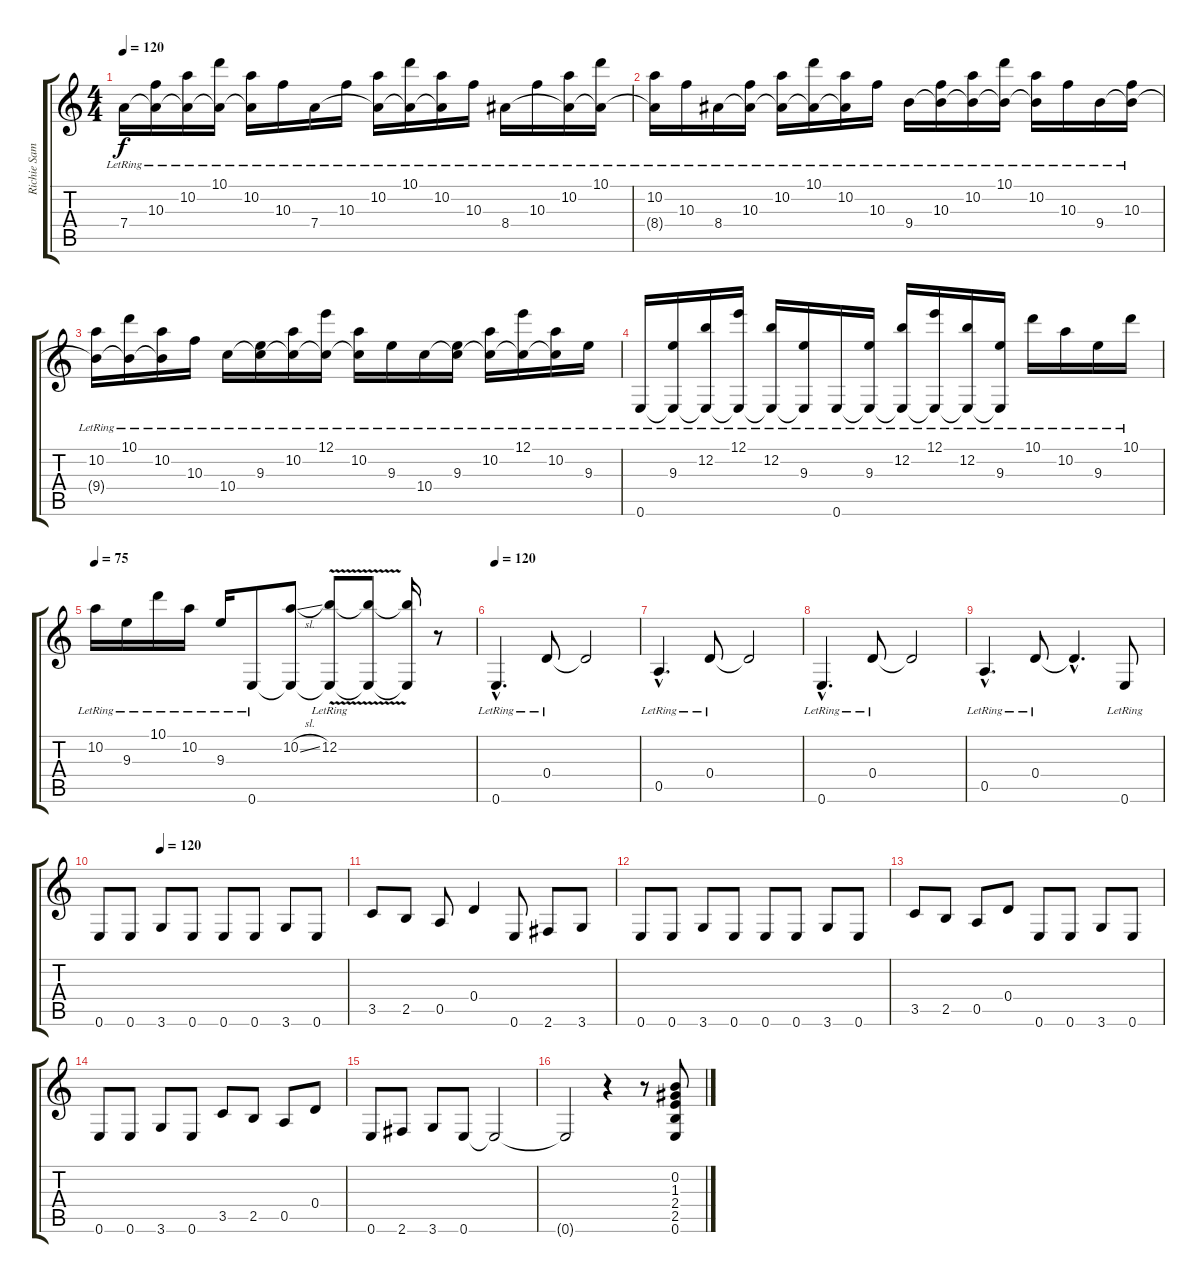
\track ("Richie Sambora Rythm" "Richie Sam") {instrument acousticguitarsteel}
\staff {score tabs}
\tuning (E4 B3 G3 D3 A2 E2) {hide}
\ts (4 4)
\tempo 120
\tempo 90
\tempo 120
\clef g2
\ks c
7.4{lr}.16{dy f volume 6 instrument electricguitarclean} (10.3{lr} 7.4{t}).16 (10.2{lr} 7.4{t}).16{volume 7} (10.1{lr} 7.4{t}).16{volume 9} (10.2{lr} 7.4{t}).16 10.3{lr}.16{volume 10} 7.4{lr}.16{volume 11} 10.3{lr}.16 (10.2{lr} 7.4{t}).16 (10.1{lr} 7.4{t}).16 (10.2{lr} 7.4{t}).16 10.3{lr}.16 8.4{lr}.16 10.3{lr}.16 (10.2{lr} 8.4{t}).16 (10.1{lr} 8.4{t}).16 |
(10.2{lr} 8.4{t}).16 10.3{lr}.16 8.4{lr}.16 (10.3{lr} 8.4{t}).16 (10.2{lr} 8.4{t}).16 (10.1{lr} 8.4{t}).16 (10.2{lr} 8.4{t}).16 10.3{lr}.16 9.4{lr}.16 (10.3{lr} 9.4{t}).16 (10.2{lr} 9.4{t}).16 (10.1{lr} 9.4{t}).16 (10.2{lr} 9.4{t}).16 10.3{lr}.16 9.4{lr}.16 (10.3{lr} 9.4{t}).16 |
(10.2{lr} 9.4{t}).16 (10.1{lr} 9.4{t}).16 (10.2{lr} 9.4{t}).16 10.3{lr}.16 10.4{lr}.16 (9.3{lr} 10.4{t}).16 (10.2{lr} 10.4{t}).16 (12.1{lr} 10.4{t}).16 (10.2{lr} 10.4{t}).16 9.3{lr}.16 10.4{lr}.16 (9.3{lr} 10.4{t}).16 (10.2{lr} 10.4{t}).16 (12.1{lr} 10.4{t}).16 (10.2{lr} 10.4{t}).16 9.3{lr}.16 |
0.6{lr}.16 (9.3{lr} 0.6{t}).16 (12.2{lr} 0.6{t}).16 (12.1{lr} 0.6{t}).16 (12.2{lr} 0.6{t}).16 (9.3{lr} 0.6{t}).16 0.6{lr}.16 (9.3{lr} 0.6{t}).16 (12.2{lr} 0.6{t}).16 (12.1{lr} 0.6{t}).16 (12.2{lr} 0.6{t}).16 (9.3{lr} 0.6{t}).16 10.1{lr}.16 10.2{lr}.16 9.3{lr}.16 10.1{lr}.16 |
\tempo 75
10.2{lr}.16 9.3{lr}.16 10.1{lr}.16 10.2{lr}.16 9.3{lr}.16 0.6{lr}.8 (10.2{sl} 0.6{t}).8 (12.2{v lr} 0.6{t}).8 (12.2{t} 0.6{t}).8 (12.2{t} 0.6{t}).16 r.8 |
\tempo 120
0.6{hac lr}.4{d instrument electricguitarclean} 0.4{lr}.8 0.4{t}.2 |
0.5{hac lr}.4{d} 0.4{lr}.8 0.4{t}.2 |
0.6{hac lr}.4{d} 0.4{lr}.8 0.4{t}.2 |
0.5{hac lr}.4{d} 0.4{lr}.8 0.4{hac t}.4{d} 0.6{lr}.8 |
\tempo (120 0.25)
0.6.8{instrument electricguitarclean} 0.6.8 3.6.8 0.6.8 0.6.8 0.6.8 3.6.8 0.6.8 |
3.5.8 2.5.8 0.5.8 0.4.4 0.6.8 2.6.8 3.6.8 |
0.6.8 0.6.8 3.6.8 0.6.8 0.6.8 0.6.8 3.6.8 0.6.8 |
3.5.8 2.5.8 0.5.8 0.4.8 0.6.8 0.6.8 3.6.8 0.6.8 |
0.6.8 0.6.8 3.6.8 0.6.8 3.5.8 2.5.8 0.5.8 0.4.8 |
0.6.8 2.6.8 3.6.8 0.6.8 0.6{t}.2 |
0.6{t}.2 r.4 r.8 (0.2 1.3 2.4 2.5 0.6).8
